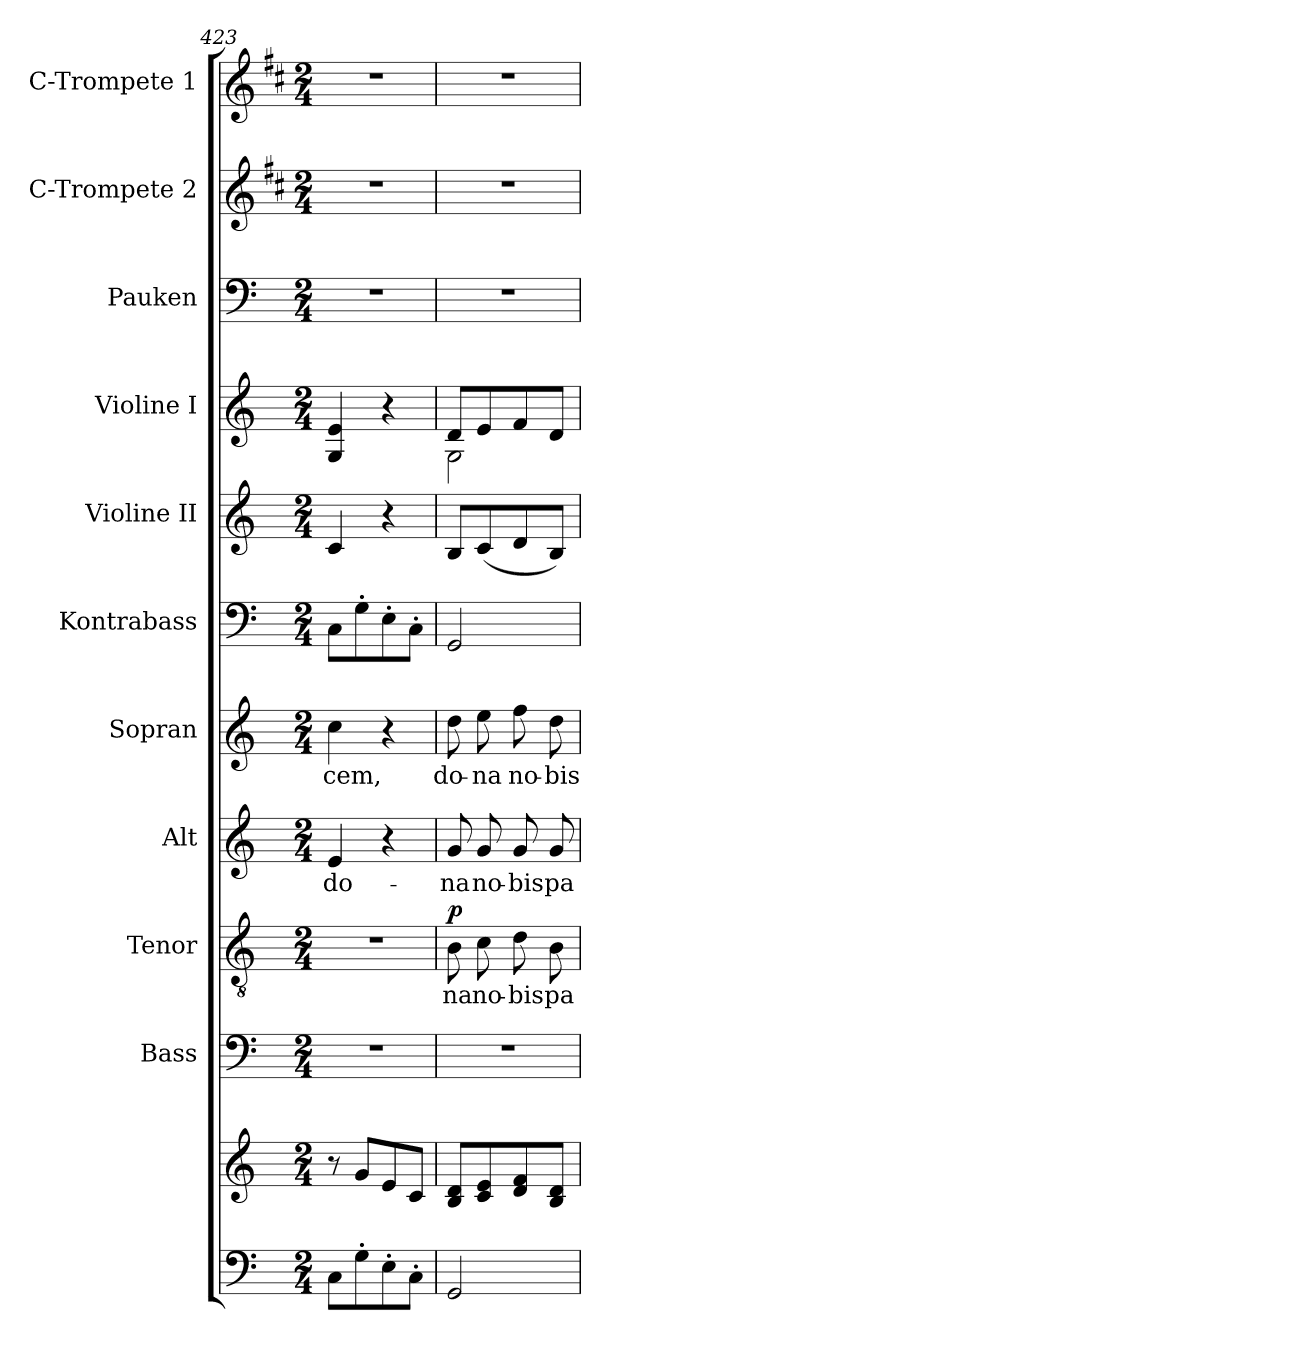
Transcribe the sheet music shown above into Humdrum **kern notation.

**kern	**kern	**kern	**kern	**text	**dynam	**kern	**text	**kern	**text	**kern	**kern	**kern	**kern	**kern	**kern
*part11	*part11	*part10	*part9	*part9	*part9	*part8	*part8	*part7	*part7	*part6	*part5	*part4	*part3	*part2	*part1
*staff12	*staff11	*staff10	*staff9	*staff9	*staff9	*staff8	*staff8	*staff7	*staff7	*staff6	*staff5	*staff4	*staff3	*staff2	*staff1
*	*	*I"Bass	*I"Tenor	*	*	*I"Alt	*	*I"Sopran	*	*I"Kontrabass	*I"Violine II	*I"Violine I	*I"Pauken	*I"C-Trompete 2	*I"C-Trompete 1
*	*	*I'B.	*I'T.	*	*	*I'A.	*	*I'S.	*	*I'Kb.	*I'Vl. II	*I'Vl. I	*I'Pk.	*I'C Trp. 2	*I'C Trp. 1
*clefF4	*clefG2	*clefF4	*clefGv2	*	*	*clefG2	*	*clefG2	*	*clefF4	*clefG2	*clefG2	*clefF4	*clefG2	*clefG2
*	*	*	*	*	*	*	*	*	*	*ITrd7c12	*	*	*	*ITrd1c2	*ITrd1c2
*k[]	*k[]	*k[]	*k[]	*	*	*k[]	*	*k[]	*	*k[]	*k[]	*k[]	*k[]	*k[]	*k[]
*C:	*C:	*C:	*C:	*	*	*C:	*	*C:	*	*C:	*C:	*C:	*C:	*C:	*C:
*M2/4	*M2/4	*M2/4	*M2/4	*	*	*M2/4	*	*M2/4	*	*M2/4	*M2/4	*M2/4	*M2/4	*M2/4	*M2/4
=423	=423	=423	=423	=423	=423	=423	=423	=423	=423	=423	=423	=423	=423	=423	=423
!	!	!	!	!	!	!	!LO:LY:b	!	!LO:LY:b	!	!	!	!	!	!
8C\L	8r	2r	2r	.	.	4e/	do-	4cc\	-cem,	8CC\L	4c/	4G/ 4e/	2r	2r	2r
8G'>\	8g/L	.	.	.	.	.	.	.	.	8GG'>\	.	.	.	.	.
8E'>\	8e/	.	.	.	.	4r	.	4r	.	8EE'>\	4r	4r	.	.	.
8C'>\J	8c/J	.	.	.	.	.	.	.	.	8CC'>\J	.	.	.	.	.
=424	=424	=424	=424	=424	=424	=424	=424	=424	=424	=424	=424	=424	=424	=424	=424
!	!	!	!	!LO:LY:b	!LO:DY:a	!	!LO:LY:b	!	!LO:LY:b	!	!	!	!	!	!
*	*	*	*	*	*	*	*	*	*	*	*	*^	*	*	*
2GG/	8B/ 8d/L	2r	8B\	-na	p	8g/	-na	8dd\	do-	2GGG/	8B/L	8d/L	2G\	2r	2r	2r
!	!	!	!	!LO:LY:b	!	!	!LO:LY:b	!	!LO:LY:b	!	!	!	!	!	!	!
.	8c/ 8e/	.	8c\	no-	.	8g/	no-	8ee\	-na	.	(<8c/	8e/	.	.	.	.
!	!	!	!	!LO:LY:b	!	!	!LO:LY:b	!	!LO:LY:b	!	!	!	!	!	!	!
.	8d/ 8f/	.	8d\	-bis	.	8g/	-bis	8ff\	no-	.	8d/	8f/	.	.	.	.
!	!	!	!	!LO:LY:b	!	!	!LO:LY:b	!	!LO:LY:b	!	!	!	!	!	!	!
.	8B/ 8d/J	.	8B\	pa-	.	8g/	pa-	8dd\	-bis	.	8B/J)	8d/J	.	.	.	.
*	*	*	*	*	*	*	*	*	*	*	*	*v	*v	*	*	*
=	=	=	=	=	=	=	=	=	=	=	=	=	=	=	=
*-	*-	*-	*-	*-	*-	*-	*-	*-	*-	*-	*-	*-	*-	*-	*-
